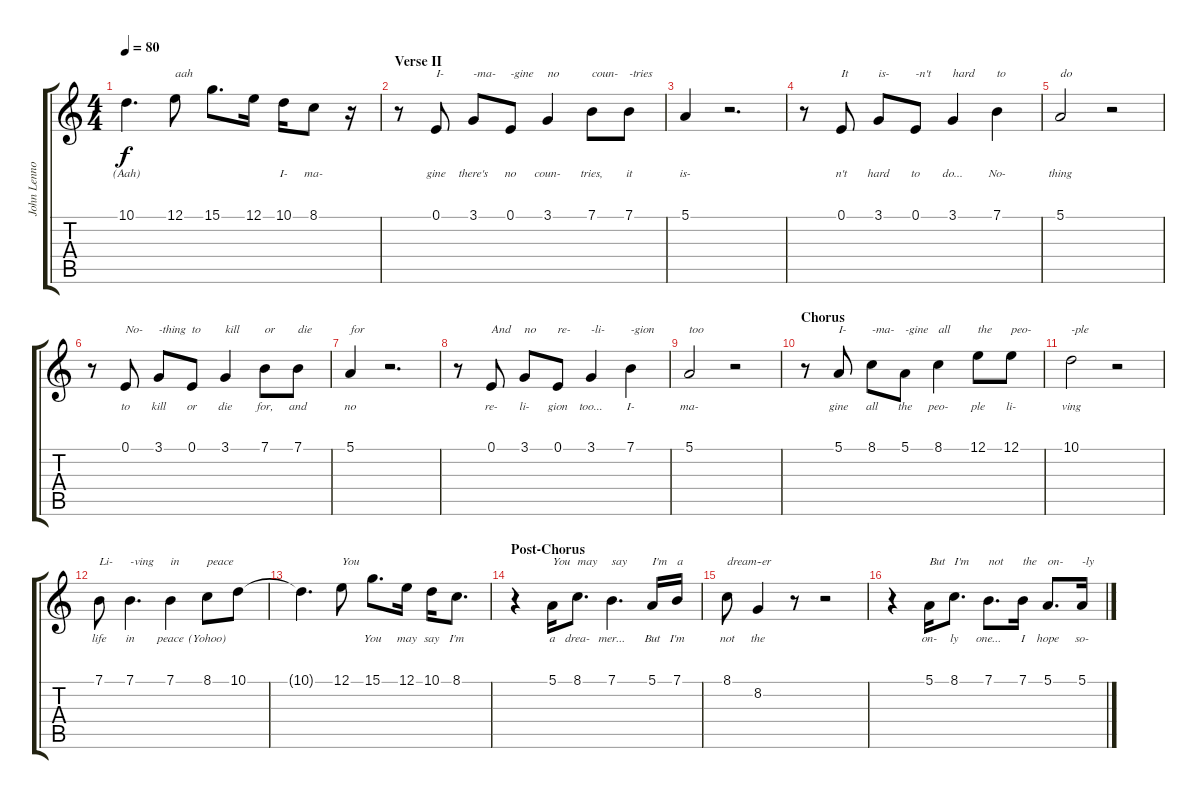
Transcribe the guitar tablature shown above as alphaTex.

\track ("John Lennon (Voice)" "John Lenno") {instrument synthvoice}
\staff {score tabs}
\tuning (E4 B3 G3 D3 A2 E2) {hide}
\ts (4 4)
\tempo 80
\clef g2
\ks c
10.1{t}.4{d lyrics (0 "(Aah)") lyrics (1 "") lyrics (2 "") lyrics (3 "") lyrics (4 "") dy f} 12.1.8{txt "aah" lyrics (0 "") lyrics (1 "") lyrics (2 "") lyrics (3 "") lyrics (4 "")} 15.1.8{d lyrics (0 "") lyrics (1 "") lyrics (2 "") lyrics (3 "") lyrics (4 "")} 12.1.16{lyrics (0 "") lyrics (1 "") lyrics (2 "") lyrics (3 "") lyrics (4 "")} 10.1.16{lyrics (0 "I-") lyrics (1 "") lyrics (2 "") lyrics (3 "") lyrics (4 "")} 8.1.8{lyrics (0 "ma-") lyrics (1 "") lyrics (2 "") lyrics (3 "") lyrics (4 "")} r.16 |
\section ("" "Verse II")
r.8 0.1.8{txt "I-" lyrics (0 "gine") lyrics (1 "") lyrics (2 "") lyrics (3 "") lyrics (4 "")} 3.1.8{txt "-ma-" lyrics (0 "there's") lyrics (1 "") lyrics (2 "") lyrics (3 "") lyrics (4 "")} 0.1.8{txt "-gine" lyrics (0 "no") lyrics (1 "") lyrics (2 "") lyrics (3 "") lyrics (4 "")} 3.1.4{txt "no" lyrics (0 "coun-") lyrics (1 "") lyrics (2 "") lyrics (3 "") lyrics (4 "")} 7.1.8{txt "coun-" lyrics (0 "tries,") lyrics (1 "") lyrics (2 "") lyrics (3 "") lyrics (4 "")} 7.1.8{txt "-tries" lyrics (0 "it") lyrics (1 "") lyrics (2 "") lyrics (3 "") lyrics (4 "")} |
5.1.4{lyrics (0 "is-") lyrics (1 "") lyrics (2 "") lyrics (3 "") lyrics (4 "")} r.2{d} |
r.8 0.1.8{txt "It" lyrics (0 "n't") lyrics (1 "") lyrics (2 "") lyrics (3 "") lyrics (4 "")} 3.1.8{txt "is-" lyrics (0 "hard") lyrics (1 "") lyrics (2 "") lyrics (3 "") lyrics (4 "")} 0.1.8{txt "-n't" lyrics (0 "to") lyrics (1 "") lyrics (2 "") lyrics (3 "") lyrics (4 "")} 3.1.4{txt "hard" lyrics (0 "do...") lyrics (1 "") lyrics (2 "") lyrics (3 "") lyrics (4 "")} 7.1.4{txt "to" lyrics (0 "No-") lyrics (1 "") lyrics (2 "") lyrics (3 "") lyrics (4 "")} |
5.1.2{txt "do" lyrics (0 "thing") lyrics (1 "") lyrics (2 "") lyrics (3 "") lyrics (4 "")} r.2 |
r.8 0.1.8{txt "No-" lyrics (0 "to") lyrics (1 "") lyrics (2 "") lyrics (3 "") lyrics (4 "")} 3.1.8{txt "-thing" lyrics (0 "kill") lyrics (1 "") lyrics (2 "") lyrics (3 "") lyrics (4 "")} 0.1.8{txt "to" lyrics (0 "or") lyrics (1 "") lyrics (2 "") lyrics (3 "") lyrics (4 "")} 3.1.4{txt "kill" lyrics (0 "die") lyrics (1 "") lyrics (2 "") lyrics (3 "") lyrics (4 "")} 7.1.8{txt "or" lyrics (0 "for,") lyrics (1 "") lyrics (2 "") lyrics (3 "") lyrics (4 "")} 7.1.8{txt "die" lyrics (0 "and") lyrics (1 "") lyrics (2 "") lyrics (3 "") lyrics (4 "")} |
5.1.4{txt "for" lyrics (0 "no") lyrics (1 "") lyrics (2 "") lyrics (3 "") lyrics (4 "")} r.2{d} |
r.8 0.1.8{txt "And" lyrics (0 "re-") lyrics (1 "") lyrics (2 "") lyrics (3 "") lyrics (4 "")} 3.1.8{txt "no" lyrics (0 "li-") lyrics (1 "") lyrics (2 "") lyrics (3 "") lyrics (4 "")} 0.1.8{txt "re-" lyrics (0 "gion") lyrics (1 "") lyrics (2 "") lyrics (3 "") lyrics (4 "")} 3.1.4{txt "-li-" lyrics (0 "too...") lyrics (1 "") lyrics (2 "") lyrics (3 "") lyrics (4 "")} 7.1.4{txt "-gion" lyrics (0 "I-") lyrics (1 "") lyrics (2 "") lyrics (3 "") lyrics (4 "")} |
5.1.2{txt "too" lyrics (0 "ma-") lyrics (1 "") lyrics (2 "") lyrics (3 "") lyrics (4 "")} r.2 |
\section ("" "Chorus")
r.8 5.1.8{txt "I-" lyrics (0 "gine") lyrics (1 "") lyrics (2 "") lyrics (3 "") lyrics (4 "")} 8.1.8{txt "-ma-" lyrics (0 "all") lyrics (1 "") lyrics (2 "") lyrics (3 "") lyrics (4 "")} 5.1.8{txt "-gine" lyrics (0 "the") lyrics (1 "") lyrics (2 "") lyrics (3 "") lyrics (4 "")} 8.1.4{txt "all" lyrics (0 "peo-") lyrics (1 "") lyrics (2 "") lyrics (3 "") lyrics (4 "")} 12.1.8{txt "the" lyrics (0 "ple") lyrics (1 "") lyrics (2 "") lyrics (3 "") lyrics (4 "")} 12.1.8{txt "peo-" lyrics (0 "li-") lyrics (1 "") lyrics (2 "") lyrics (3 "") lyrics (4 "")} |
10.1.2{txt "-ple" lyrics (0 "ving") lyrics (1 "") lyrics (2 "") lyrics (3 "") lyrics (4 "")} r.2 |
7.1.8{txt "Li-" lyrics (0 "life") lyrics (1 "") lyrics (2 "") lyrics (3 "") lyrics (4 "")} 7.1.4{d txt "-ving" lyrics (0 "in") lyrics (1 "") lyrics (2 "") lyrics (3 "") lyrics (4 "")} 7.1.4{txt "in" lyrics (0 "peace") lyrics (1 "") lyrics (2 "") lyrics (3 "") lyrics (4 "")} 8.1.8{txt "peace" lyrics (0 "(Yohoo)") lyrics (1 "") lyrics (2 "") lyrics (3 "") lyrics (4 "")} 10.1.8{lyrics (0 "") lyrics (1 "") lyrics (2 "") lyrics (3 "") lyrics (4 "")} |
10.1{t}.4{d lyrics (0 "") lyrics (1 "") lyrics (2 "") lyrics (3 "") lyrics (4 "")} 12.1.8{txt "You" lyrics (0 "") lyrics (1 "") lyrics (2 "") lyrics (3 "") lyrics (4 "")} 15.1.8{d lyrics (0 "You") lyrics (1 "") lyrics (2 "") lyrics (3 "") lyrics (4 "")} 12.1.16{lyrics (0 "may") lyrics (1 "") lyrics (2 "") lyrics (3 "") lyrics (4 "")} 10.1.16{lyrics (0 "say") lyrics (1 "") lyrics (2 "") lyrics (3 "") lyrics (4 "")} 8.1.8{d lyrics (0 "I'm") lyrics (1 "") lyrics (2 "") lyrics (3 "") lyrics (4 "")} |
\section ("" "Post-Chorus")
r.4 5.1.16{txt "You" lyrics (0 "a") lyrics (1 "") lyrics (2 "") lyrics (3 "") lyrics (4 "")} 8.1.8{d txt "may" lyrics (0 "drea-") lyrics (1 "") lyrics (2 "") lyrics (3 "") lyrics (4 "")} 7.1.4{d txt "say" lyrics (0 "mer...") lyrics (1 "") lyrics (2 "") lyrics (3 "") lyrics (4 "")} 5.1.16{txt "I'm" lyrics (0 "But") lyrics (1 "") lyrics (2 "") lyrics (3 "") lyrics (4 "")} 7.1.16{txt "a" lyrics (0 "I'm") lyrics (1 "") lyrics (2 "") lyrics (3 "") lyrics (4 "")} |
8.1.8{txt "dream-" lyrics (0 "not") lyrics (1 "") lyrics (2 "") lyrics (3 "") lyrics (4 "")} 8.2.4{txt "-er" lyrics (0 "the") lyrics (1 "") lyrics (2 "") lyrics (3 "") lyrics (4 "")} r.8 r.2 |
r.4 5.1.16{txt "But" lyrics (0 "on-") lyrics (1 "") lyrics (2 "") lyrics (3 "") lyrics (4 "")} 8.1.8{d txt "I'm" lyrics (0 "ly") lyrics (1 "") lyrics (2 "") lyrics (3 "") lyrics (4 "")} 7.1.8{d txt "not" lyrics (0 "one...") lyrics (1 "") lyrics (2 "") lyrics (3 "") lyrics (4 "")} 7.1.16{txt "the" lyrics (0 "I") lyrics (1 "") lyrics (2 "") lyrics (3 "") lyrics (4 "")} 5.1.8{d txt "on-" lyrics (0 "hope") lyrics (1 "") lyrics (2 "") lyrics (3 "") lyrics (4 "")} 5.1.16{txt "-ly" lyrics (0 "so-") lyrics (1 "") lyrics (2 "") lyrics (3 "") lyrics (4 "")}
